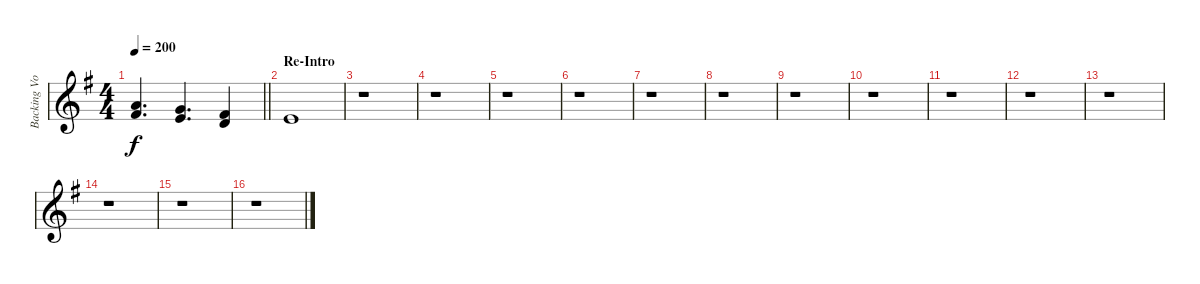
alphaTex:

\track ("Backing Vocals" "Backing Vo") {instrument choiraahs}
\staff {score}
\tuning (E4 B3 G3 D3 A2 E2) {hide}
\ts (4 4)
\tempo 200
\clef g2
\barLineRight lightlight
\ks g
(10.2 11.3).4{d dy f} (8.2 9.3).4{d} (7.2 7.3).4 |
\section ("" "Re-Intro")
9.3.1 |
r.1 |
r.1 |
r.1 |
r.1 |
r.1 |
r.1 |
r.1 |
r.1 |
r.1 |
r.1 |
r.1 |
r.1 |
r.1 |
r.1
